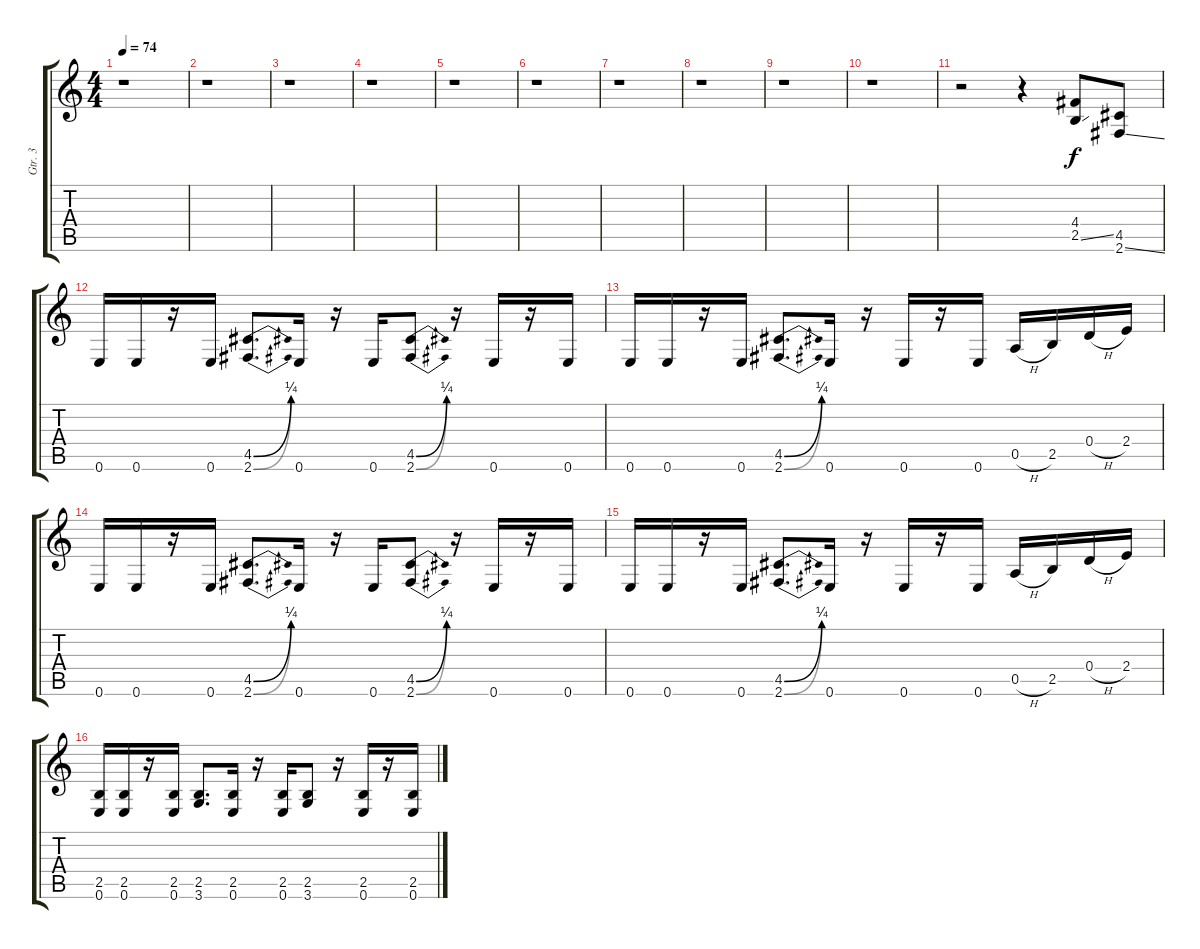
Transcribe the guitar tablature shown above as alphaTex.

\track ("Gtr. 3" "Gtr. 3") {instrument distortionguitar}
\staff {score tabs}
\tuning (E4 B3 G3 D3 A2 E2) {hide}
\ts (4 4)
\tempo 74
\clef g2
\ks c
r.1{dy f instrument distortionguitar} |
r.1 |
r.1 |
r.1 |
r.1 |
r.1 |
r.1 |
r.1 |
r.1 |
r.1 |
r.2 r.4 (4.4 2.5{ss}).8 (4.5 2.6{ss}).8 |
0.6.16 0.6.16 r.16 0.6.16 (4.5{be (bend 0 0 60 1)} 2.6{be (bend 0 0 60 1)}).8{d} 0.6.16 r.16 0.6.16 (4.5{be (bend 0 0 60 1)} 2.6{be (bend 0 0 60 1)}).8 r.16 0.6.16 r.16 0.6.16 |
0.6.16 0.6.16 r.16 0.6.16 (4.5{be (bend 0 0 60 1)} 2.6{be (bend 0 0 60 1)}).8{d} 0.6.16 r.16 0.6.16 r.16 0.6.16 0.5{h}.16 2.5.16 0.4{h}.16 2.4.16 |
0.6.16 0.6.16 r.16 0.6.16 (4.5{be (bend 0 0 60 1)} 2.6{be (bend 0 0 60 1)}).8{d} 0.6.16 r.16 0.6.16 (4.5{be (bend 0 0 60 1)} 2.6{be (bend 0 0 60 1)}).8 r.16 0.6.16 r.16 0.6.16 |
0.6.16 0.6.16 r.16 0.6.16 (4.5{be (bend 0 0 60 1)} 2.6{be (bend 0 0 60 1)}).8{d} 0.6.16 r.16 0.6.16 r.16 0.6.16 0.5{h}.16 2.5.16 0.4{h}.16 2.4.16 |
(2.5 0.6).16 (2.5 0.6).16 r.16 (2.5 0.6).16 (2.5 3.6).8{d} (2.5 0.6).16 r.16 (2.5 0.6).16 (2.5 3.6).8 r.16 (2.5 0.6).16 r.16 (2.5 0.6).16
